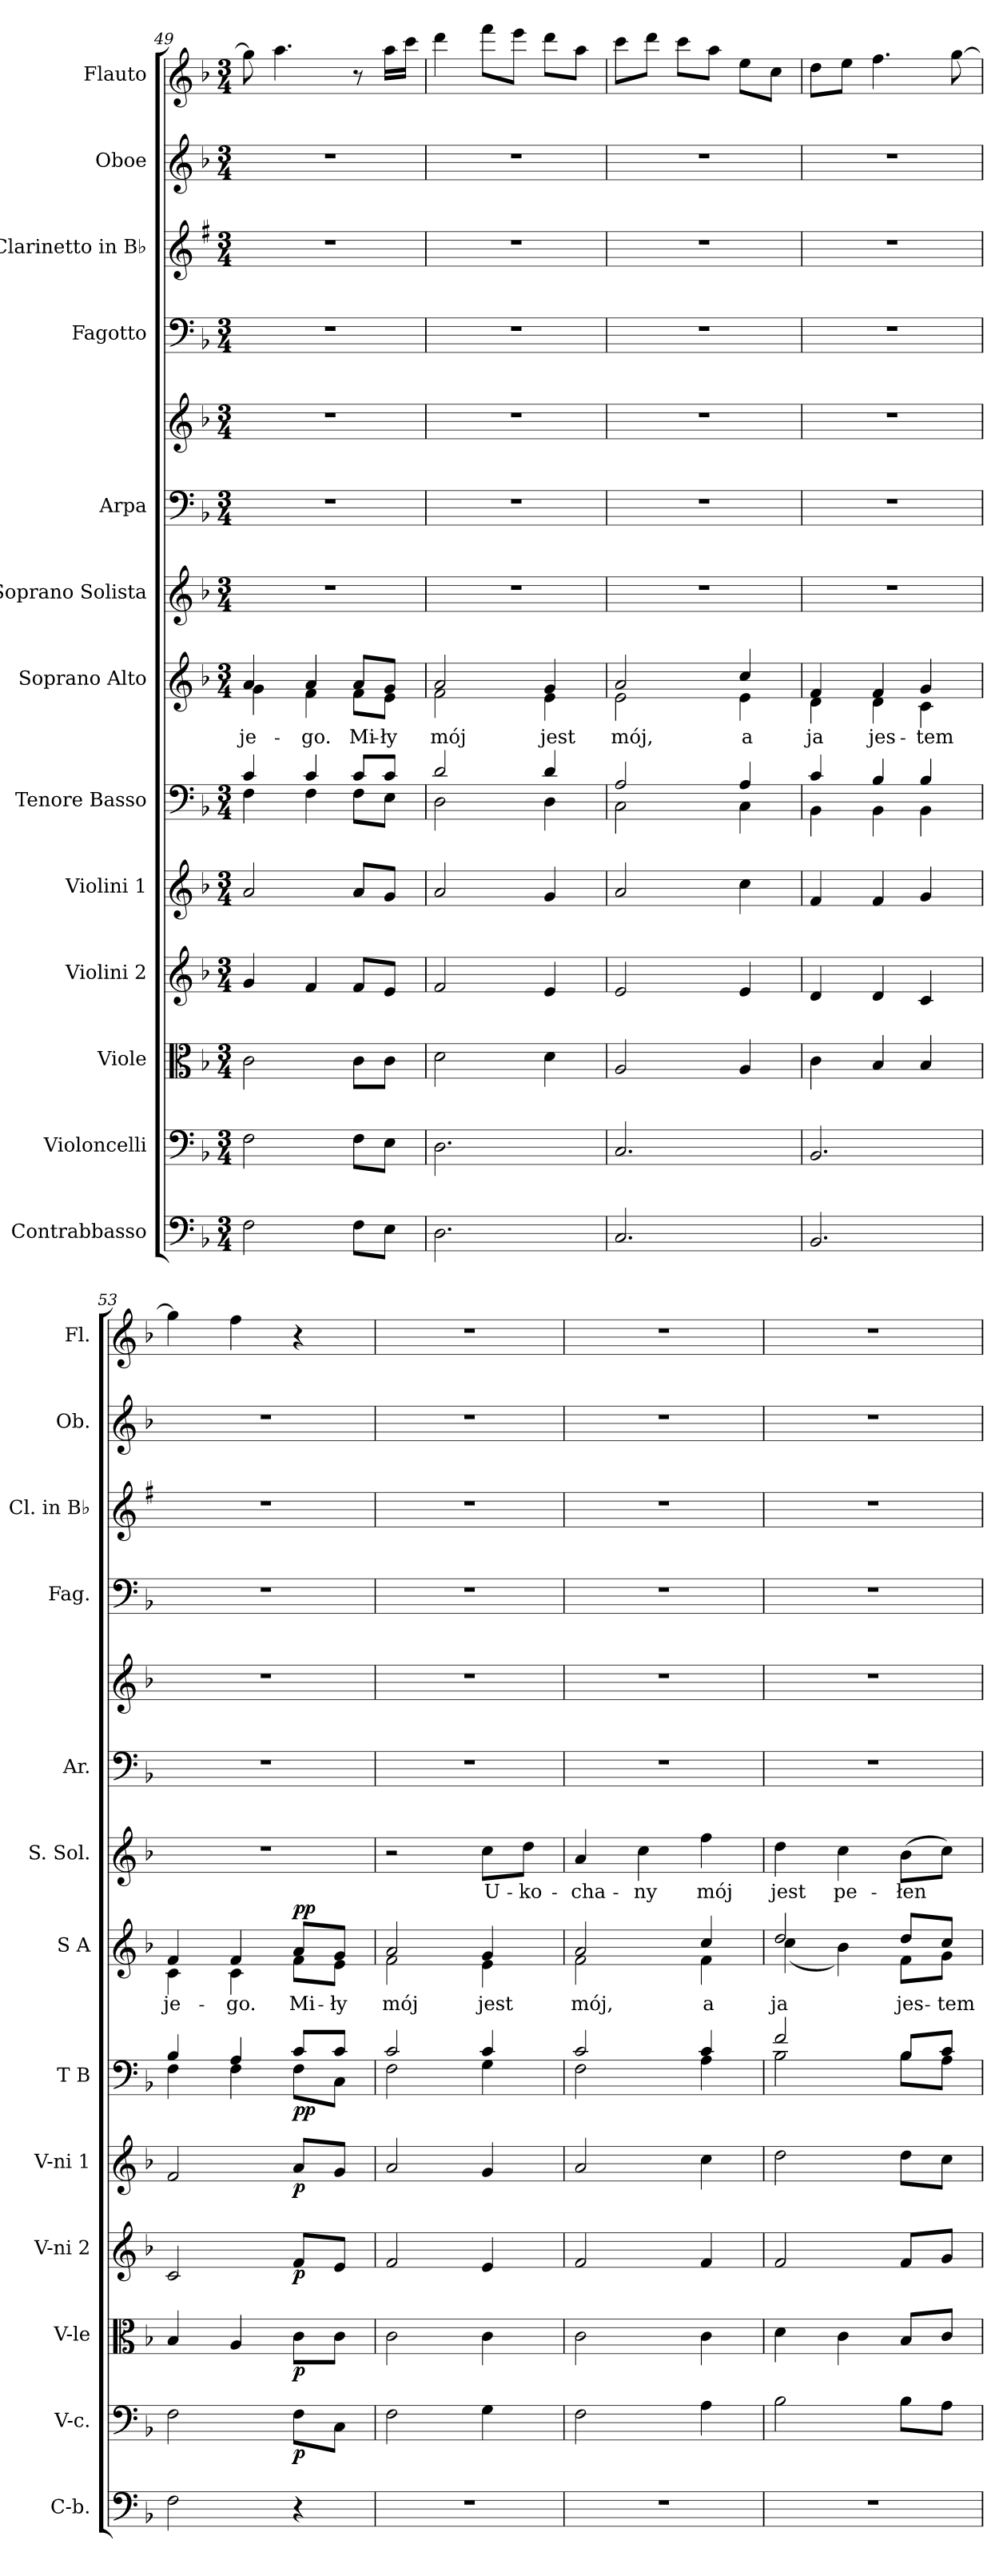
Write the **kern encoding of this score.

**kern	**kern	**dynam	**kern	**dynam	**kern	**dynam	**kern	**dynam	**kern	**dynam	**kern	**text	**dynam	**kern	**text	**kern	**kern	**kern	**kern	**kern	**kern
*part13	*part12	*part12	*part11	*part11	*part10	*part10	*part9	*part9	*part8	*part8	*part7	*part7	*part7	*part6	*part6	*part5	*part5	*part4	*part3	*part2	*part1
*staff14	*staff13	*staff13	*staff12	*staff12	*staff11	*staff11	*staff10	*staff10	*staff9	*staff9	*staff8	*staff8	*staff8	*staff7	*staff7	*staff6	*staff5	*staff4	*staff3	*staff2	*staff1
*I"Contrabbasso	*I"Violoncelli	*	*I"Viole	*	*I"Violini 2	*	*I"Violini 1	*	*I"Tenore Basso	*	*I"Soprano Alto	*	*	*I"Soprano Solista	*	*I"Arpa	*	*I"Fagotto	*I"Clarinetto in B♭	*I"Oboe	*I"Flauto
*I'C-b.	*I'V-c.	*	*I'V-le	*	*I'V-ni 2	*	*I'V-ni 1	*	*I'T B	*	*I'S A	*	*	*I'S. Sol.	*	*I'Ar.	*	*I'Fag.	*I'Cl. in B♭	*I'Ob.	*I'Fl.
*clefF4	*clefF4	*	*clefC3	*	*clefG2	*	*clefG2	*	*clefF4	*	*clefG2	*	*	*clefG2	*	*clefF4	*clefG2	*clefF4	*clefG2	*clefG2	*clefG2
*	*	*	*	*	*	*	*	*	*	*	*	*	*	*	*	*	*	*	*ITrd1c2	*	*
*k[b-]	*k[b-]	*	*k[b-]	*	*k[b-]	*	*k[b-]	*	*k[b-]	*	*k[b-]	*	*	*k[b-]	*	*k[b-]	*k[b-]	*k[b-]	*k[b-]	*k[b-]	*k[b-]
*M3/4	*M3/4	*	*M3/4	*	*M3/4	*	*M3/4	*	*M3/4	*	*M3/4	*	*	*M3/4	*	*M3/4	*M3/4	*M3/4	*M3/4	*M3/4	*M3/4
=49	=49	=49	=49	=49	=49	=49	=49	=49	=49	=49	=49	=49	=49	=49	=49	=49	=49	=49	=49	=49	=49
*	*	*	*	*	*	*	*	*	*^	*	*^	*	*	*	*	*	*	*	*	*	*
2F	2F	.	2c	.	4g	.	2a	.	4c	4F	.	4a	4g	je-	.	2.r	.	2.r	2.r	2.r	2.r	2.r	8gg]
.	.	.	.	.	.	.	.	.	.	.	.	.	.	.	.	.	.	.	.	.	.	.	4.aa
.	.	.	.	.	4f	.	.	.	4c	4F	.	4a	4f	-go.	.	.	.	.	.	.	.	.	.
8FL	8FL	.	8cL	.	8fL	.	8aL	.	8cL	8FL	.	8aL	8fL	Mi-	.	.	.	.	.	.	.	.	8r
8EJ	8EJ	.	8cJ	.	8eJ	.	8gJ	.	8cJ	8EJ	.	8gJ	8eJ	-ły	.	.	.	.	.	.	.	.	16aaLL
.	.	.	.	.	.	.	.	.	.	.	.	.	.	.	.	.	.	.	.	.	.	.	16cccJJ
=50	=50	=50	=50	=50	=50	=50	=50	=50	=50	=50	=50	=50	=50	=50	=50	=50	=50	=50	=50	=50	=50	=50	=50
2.D	2.D	.	2d	.	2f	.	2a	.	2d	2D	.	2a	2f	mój	.	2.r	.	2.r	2.r	2.r	2.r	2.r	4ddd
.	.	.	.	.	.	.	.	.	.	.	.	.	.	.	.	.	.	.	.	.	.	.	8fffL
.	.	.	.	.	.	.	.	.	.	.	.	.	.	.	.	.	.	.	.	.	.	.	8eeeJ
.	.	.	4d	.	4e	.	4g	.	4d	4D	.	4g	4e	jest	.	.	.	.	.	.	.	.	8dddL
.	.	.	.	.	.	.	.	.	.	.	.	.	.	.	.	.	.	.	.	.	.	.	8aaJ
=51	=51	=51	=51	=51	=51	=51	=51	=51	=51	=51	=51	=51	=51	=51	=51	=51	=51	=51	=51	=51	=51	=51	=51
2.C	2.C	.	2A	.	2e	.	2a	.	2A	2C	.	2a	2e	mój,	.	2.r	.	2.r	2.r	2.r	2.r	2.r	8cccL
.	.	.	.	.	.	.	.	.	.	.	.	.	.	.	.	.	.	.	.	.	.	.	8dddJ
.	.	.	.	.	.	.	.	.	.	.	.	.	.	.	.	.	.	.	.	.	.	.	8cccL
.	.	.	.	.	.	.	.	.	.	.	.	.	.	.	.	.	.	.	.	.	.	.	8aaJ
.	.	.	4A	.	4e	.	4cc	.	4A	4C	.	4cc	4e	a	.	.	.	.	.	.	.	.	8eeL
.	.	.	.	.	.	.	.	.	.	.	.	.	.	.	.	.	.	.	.	.	.	.	8ccJ
=52	=52	=52	=52	=52	=52	=52	=52	=52	=52	=52	=52	=52	=52	=52	=52	=52	=52	=52	=52	=52	=52	=52	=52
2.BB-	2.BB-	.	4c	.	4d	.	4f	.	4c	4BB-	.	4f	4d	ja	.	2.r	.	2.r	2.r	2.r	2.r	2.r	8ddL
.	.	.	.	.	.	.	.	.	.	.	.	.	.	.	.	.	.	.	.	.	.	.	8eeJ
.	.	.	4B-	.	4d	.	4f	.	4B-	4BB-	.	4f	4d	jes-	.	.	.	.	.	.	.	.	4.ff
.	.	.	4B-	.	4c	.	4g	.	4B-	4BB-	.	4g	4c	-tem	.	.	.	.	.	.	.	.	.
.	.	.	.	.	.	.	.	.	.	.	.	.	.	.	.	.	.	.	.	.	.	.	[8gg
=53	=53	=53	=53	=53	=53	=53	=53	=53	=53	=53	=53	=53	=53	=53	=53	=53	=53	=53	=53	=53	=53	=53	=53
2F	2F	.	4B-	.	2c	.	2f	.	4B-	4F	.	4f	4c	je-	.	2.r	.	2.r	2.r	2.r	2.r	2.r	4gg]
.	.	.	4A	.	.	.	.	.	4A	4F	.	4f	4c	-go.	.	.	.	.	.	.	.	.	4ff
!	!	!	!	!	!	!	!	!	!	!	!	!	!	!	!LO:DY:a	!	!	!	!	!	!	!	!
4r	8FL	p	8cL	p	8fL	p	8aL	p	8cL	8FL	pp	8aL	8fL	Mi-	pp	.	.	.	.	.	.	.	4r
.	8CJ	.	8cJ	.	8eJ	.	8gJ	.	8cJ	8CJ	.	8gJ	8eJ	-ły	.	.	.	.	.	.	.	.	.
=54	=54	=54	=54	=54	=54	=54	=54	=54	=54	=54	=54	=54	=54	=54	=54	=54	=54	=54	=54	=54	=54	=54	=54
2.r	2F	.	2c	.	2f	.	2a	.	2c	2F	.	2a	2f	mój	.	2r	.	2.r	2.r	2.r	2.r	2.r	2.r
.	4G	.	4c	.	4e	.	4g	.	4c	4G	.	4g	4e	jest	.	8ccL	U-	.	.	.	.	.	.
.	.	.	.	.	.	.	.	.	.	.	.	.	.	.	.	8ddJ	-ko-	.	.	.	.	.	.
=55	=55	=55	=55	=55	=55	=55	=55	=55	=55	=55	=55	=55	=55	=55	=55	=55	=55	=55	=55	=55	=55	=55	=55
2.r	2F	.	2c	.	2f	.	2a	.	2c	2F	.	2a	2f	mój,	.	4a	-cha-	2.r	2.r	2.r	2.r	2.r	2.r
.	.	.	.	.	.	.	.	.	.	.	.	.	.	.	.	4cc	-ny	.	.	.	.	.	.
.	4A	.	4c	.	4f	.	4cc	.	4c	4A	.	4cc	4f	a	.	4ff	mój	.	.	.	.	.	.
=56	=56	=56	=56	=56	=56	=56	=56	=56	=56	=56	=56	=56	=56	=56	=56	=56	=56	=56	=56	=56	=56	=56	=56
2.r	2B-	.	4d	.	2f	.	2dd	.	2f	2B-	.	2dd	(4cc	ja	.	4dd	jest	2.r	2.r	2.r	2.r	2.r	2.r
.	.	.	4c	.	.	.	.	.	.	.	.	.	4b-)	.	.	4cc	pe-	.	.	.	.	.	.
.	8B-L	.	8B-L	.	8fL	.	8ddL	.	8B-L	8B-L	.	8ddL	8fL	jes-	.	(8b-L	-łen	.	.	.	.	.	.
.	8AJ	.	8cJ	.	8gJ	.	8ccJ	.	8cJ	8AJ	.	8ccJ	8gJ	-tem	.	8ccJ)	.	.	.	.	.	.	.
*	*	*	*	*	*	*	*	*	*v	*v	*	*	*	*	*	*	*	*	*	*	*	*	*
*	*	*	*	*	*	*	*	*	*	*	*v	*v	*	*	*	*	*	*	*	*	*	*
=	=	=	=	=	=	=	=	=	=	=	=	=	=	=	=	=	=	=	=	=	=
*-	*-	*-	*-	*-	*-	*-	*-	*-	*-	*-	*-	*-	*-	*-	*-	*-	*-	*-	*-	*-	*-
